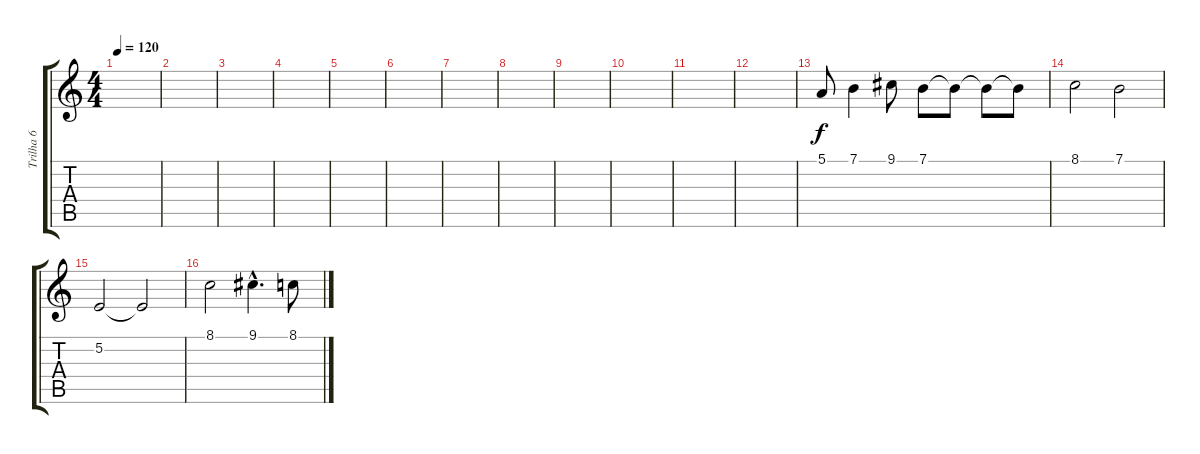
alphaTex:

\track ("Trilha 6" "Trilha 6") {instrument flute}
\staff {score tabs}
\tuning (E4 B3 G3 D3 A2 E2) {hide}
\ts (4 4)
\tempo 120
\clef g2
\ks c
|
|
|
|
|
|
|
|
|
|
|
|
5.1.8 7.1.4 9.1.8 7.1.8 7.1{t}.8 7.1{t}.8 7.1{t}.8 |
8.1.2 7.1.2 |
5.2.2 5.2{t}.2 |
8.1.2 9.1{hac}.4{d} 8.1.8
